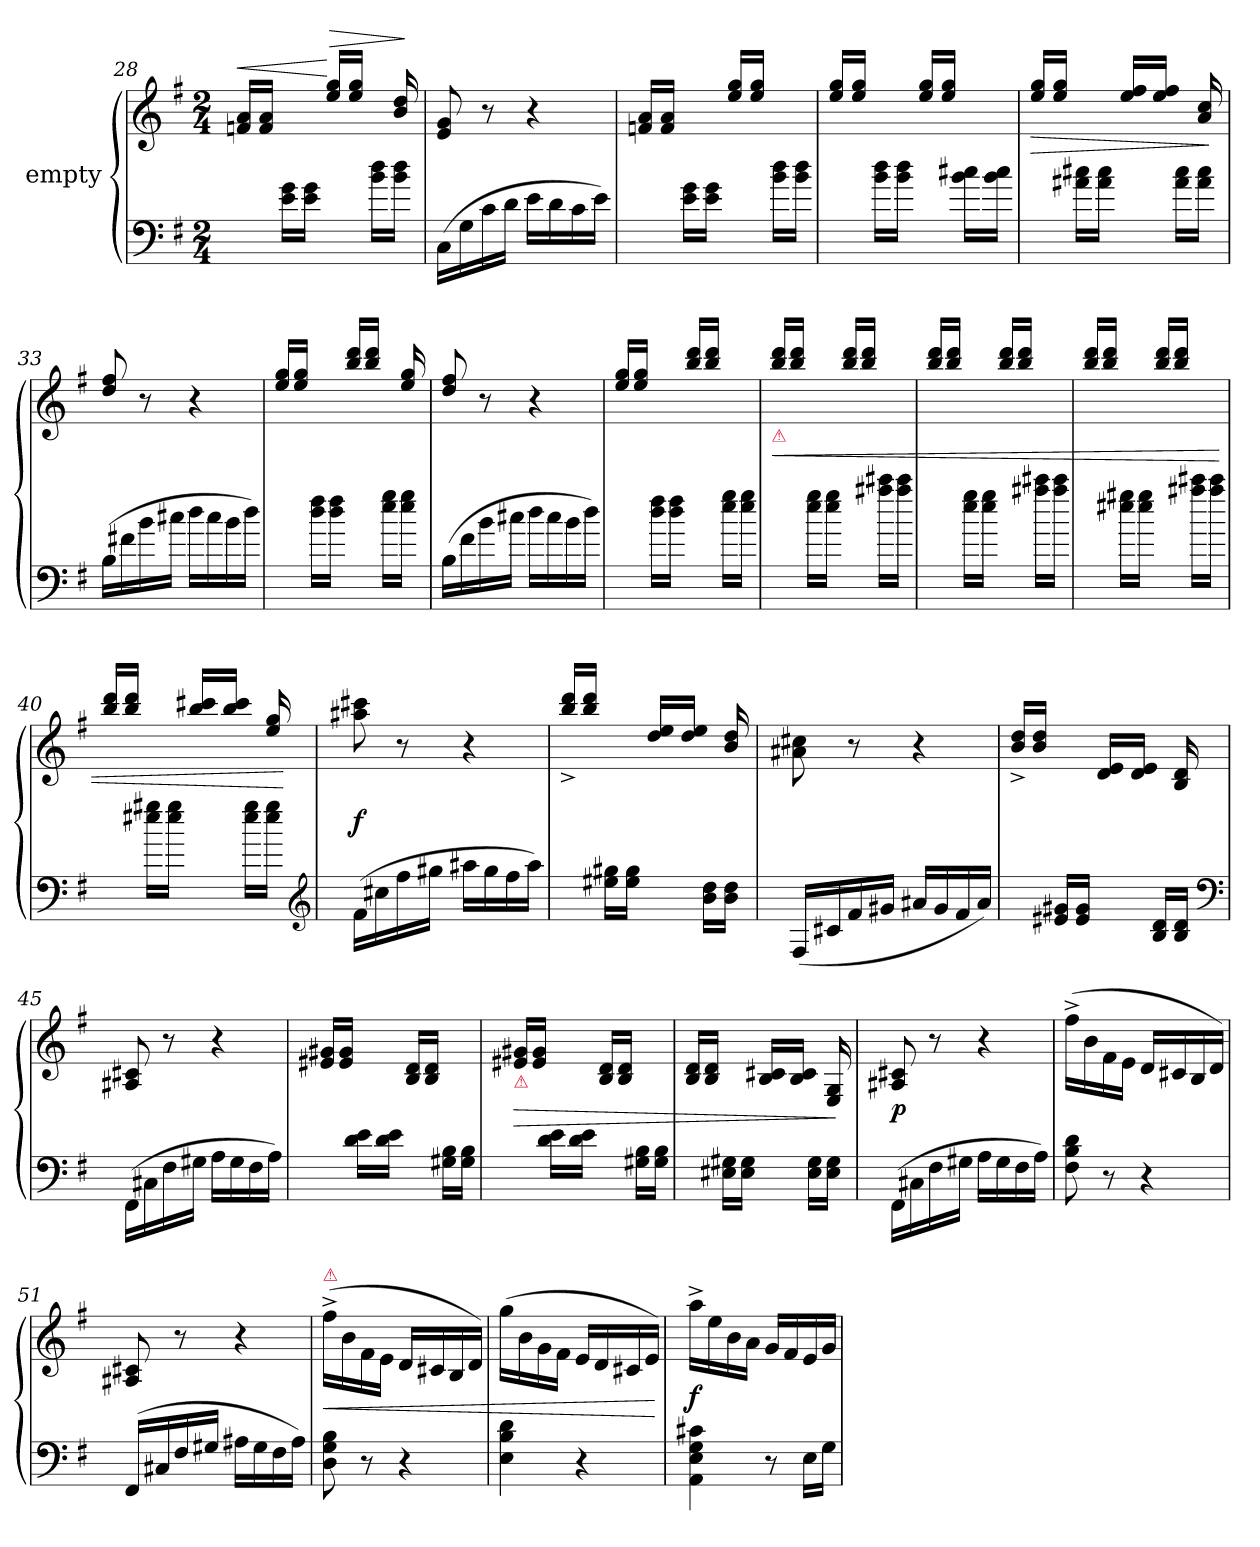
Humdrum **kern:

**kern	**kern	**dynam
*part1	*part1	*part1
*staff2	*staff1	*staff1/2
*I"empty	*	*
*clefF4	*clefG2	*
*k[f#]	*k[f#]	*
*G:	*G:	*
*M2/4	*M2/4	*
=28	=28	=28
!	!	!LO:HP:a
8ryy	16fn/ 16a/LL	<
.	16f/ 16a/JJ	.
16e\ 16g\LL	8ryy	.
16e\ 16g\JJ	.	.
!	!	!LO:HP:n=1:a
8ryy	16ee/ 16gg/LL	[ >
.	16ee/ 16gg/JJ	.
16b\ 16dd\LL	16ryy	.
16b\ 16dd\JJ	16b/ 16dd/	.
.	.	]
=29	=29	=29
(16C\LL	8e/ 8g/	.
16G\	.	.
16c\	8r	.
16d\JJ	.	.
16e\LL	4r	.
16d\	.	.
16c\	.	.
16e\JJ)	.	.
=30	=30	=30
8ryy	16fn/ 16a/LL	.
.	16f/ 16a/JJ	.
16e\ 16g\LL	8ryy	.
16e\ 16g\JJ	.	.
8ryy	16ee/ 16gg/LL	.
.	16ee/ 16gg/JJ	.
16b\ 16dd\LL	8ryy	.
16b\ 16dd\JJ	.	.
=31	=31	=31
8ryy	16ee/ 16gg/LL	.
.	16ee/ 16gg/JJ	.
16b\ 16dd\LL	8ryy	.
16b\ 16dd\JJ	.	.
8ryy	16ee/ 16gg/LL	.
.	16ee/ 16gg/JJ	.
16b\ 16cc#X\LL	8ryy	.
16b\ 16cc#\JJ	.	.
=32	=32	=32
8ryy	16ee/ 16gg/LL	>
.	16ee/ 16gg/JJ	.
16a#X\ 16cc#X\LL	8ryy	.
16a#\ 16cc#\JJ	.	.
8ryy	16ee/ 16ff#/LL	.
.	16ee/ 16ff#/JJ	.
16a#\ 16cc#\LL	16ryy	.
16a#\ 16cc#\JJ	16a/ 16cc/	.
.	.	]
=33	=33	=33
(<16B\LL	8dd/ 8ff#/	.
16f#X\	.	.
16b\	8r	.
16cc#X\JJ	.	.
16dd\LL	4r	.
16cc#\	.	.
16b\	.	.
16dd\JJ)	.	.
=34	=34	=34
8ryy	16ee/ 16gg/LL	.
.	16ee/ 16gg/JJ	.
16dd\ 16ff#\LL	8ryy	.
16dd\ 16ff#\JJ	.	.
8ryy	16bb/ 16ddd/LL	.
.	16bb/ 16ddd/JJ	.
16ee\ 16gg\LL	16ryy	.
16ee\ 16gg\JJ	16ee/ 16gg/	.
=35	=35	=35
(<16B\LL	8dd/ 8ff#/	.
16f#\	.	.
16b\	8r	.
16cc#X\JJ	.	.
16dd\LL	4r	.
16cc#\	.	.
16b\	.	.
16dd\JJ)	.	.
=36	=36	=36
8ryy	16ee/ 16gg/LL	.
.	16ee/ 16gg/JJ	.
16dd\ 16ff#\LL	8ryy	.
16dd\ 16ff#\JJ	.	.
8ryy	16bb/ 16ddd/LL	.
.	16bb/ 16ddd/JJ	.
16ee\ 16gg\LL	8ryy	.
16ee\ 16gg\JJ	.	.
=37	=37	=37
!	!LO:TX:b:color=crimson:t=⚠	!
8ryy	16bb/ 16ddd/LL	<
.	16bb/ 16ddd/JJ	.
16ee\ 16gg\LL	8ryy	.
16ee\ 16gg\JJ	.	.
8ryy	16bb/ 16ddd/LL	.
.	16bb/ 16ddd/JJ	.
16aa#X\ 16ccc#X\LL	8ryy	.
16aa#\ 16ccc#\JJ	.	.
=38	=38	=38
8ryy	16bb/ 16ddd/LL	.
.	16bb/ 16ddd/JJ	.
16ee\ 16gg\LL	8ryy	.
16ee\ 16gg\JJ	.	.
8ryy	16bb/ 16ddd/LL	.
.	16bb/ 16ddd/JJ	.
16aa#X\ 16ccc#X\LL	8ryy	.
16aa#\ 16ccc#\JJ	.	.
=39	=39	=39
8ryy	16bb/ 16ddd/LL	.
.	16bb/ 16ddd/JJ	.
16ee#X\ 16gg#X\LL	8ryy	.
16ee#\ 16gg#\JJ	.	.
8ryy	16bb/ 16ddd/LL	.
.	16bb/ 16ddd/JJ	.
16aa#X\ 16ccc#X\LL	8ryy	.
16aa#\ 16ccc#\JJ	.	.
=40	=40	=40
8ryy	16bb/ 16ddd/LL	.
.	16bb/ 16ddd/JJ	.
16ee#X\ 16gg#X\LL	8ryy	.
16ee#\ 16gg#\JJ	.	.
8ryy	16bb/ 16ccc#X/LL	.
.	16bb/ 16ccc#/JJ	.
16ee#\ 16gg#\LL	16ryy	.
16ee#\ 16gg#\JJ	16ee/ 16gg/	.
*clefG2	*	*
.	.	[
=41	=41	=41
(16f#\LL	8aa#X\ 8ccc#X\	f
16cc#X\	.	.
16ff#\	8r	.
16gg#X\JJ	.	.
16aa#X\LL	4r	.
16gg#\	.	.
16ff#\	.	.
16aa#\JJ)	.	.
=42	=42	=42
8ryy	16bb^>/ 16ddd^>/LL	.
.	16bb/ 16ddd/JJ	.
16ee#X\ 16gg#X\LL	8ryy	.
16ee#\ 16gg#\JJ	.	.
8ryy	16dd/ 16ee/LL	.
.	16dd/ 16ee/JJ	.
16b\ 16dd\LL	16ryy	.
16b\ 16dd\JJ	16b/ 16dd/	.
=43	=43	=43
(16F#/LL	8a#X\ 8cc#X\	.
16c#X/	.	.
16f#/	8r	.
16g#X/JJ	.	.
16a#X/LL	4r	.
16g#/	.	.
16f#/	.	.
16a#/JJ)	.	.
=44	=44	=44
8ryy	16b^>/ 16dd^>/LL	.
.	16b/ 16dd/JJ	.
16e#X/ 16g#X/LL	8ryy	.
16e#/ 16g#/JJ	.	.
8ryy	16d/ 16e/LL	.
.	16d/ 16e/JJ	.
16B/ 16d/LL	16ryy	.
16B/ 16d/JJ	16B/ 16d/	.
*clefF4	*	*
=45	=45	=45
(>16FF#\LL	8A#X/ 8c#X/	.
16C#X\	.	.
16F#\	8r	.
16G#X\JJ	.	.
16A\LL	4r	.
16G#\	.	.
16F#\	.	.
16A\JJ)	.	.
=46	=46	=46
8ryy	16e#X/ 16g#X/LL	.
.	16e#/ 16g#/JJ	.
16d\ 16e\LL	8ryy	.
16d\ 16e\JJ	.	.
8ryy	16B/ 16d/LL	.
.	16B/ 16d/JJ	.
16G#X\ 16B\LL	8ryy	.
16G#\ 16B\JJ	.	.
=47	=47	=47
!	!LO:TX:b:color=crimson:t=⚠	!
8ryy	16e#X/ 16g#X/LL	>
.	16e#/ 16g#/JJ	.
16d\ 16e\LL	8ryy	.
16d\ 16e\JJ	.	.
8ryy	16B/ 16d/LL	.
.	16B/ 16d/JJ	.
16G#X\ 16B\LL	8ryy	.
16G#\ 16B\JJ	.	.
=48	=48	=48
8ryy	16B/ 16d/LL	.
.	16B/ 16d/JJ	.
16E#X\ 16G#X\LL	8ryy	.
16E#\ 16G#\JJ	.	.
8ryy	16B/ 16c#X/LL	.
.	16B/ 16c#/JJ	.
16E#\ 16G#\LL	16ryy	.
16E#\ 16G#\JJ	16E/ 16G/	.
.	.	]
=49	=49	=49
(>16FF#\LL	8A#X/ 8c#X/	p
16C#X\	.	.
16F#\	8r	.
16G#X\JJ	.	.
16A\LL	4r	.
16G#\	.	.
16F#\	.	.
16A\JJ)	.	.
=50	=50	=50
8F#\ 8B\ 8d\	(16ff#^\LL	.
.	16b\	.
8r	16f#\	.
.	16e\JJ	.
4r	16d/LL	.
.	16c#X/	.
.	16B/	.
.	16d/JJ)	.
=51	=51	=51
(16FF#/LL	8A#X/ 8c#X/	.
16C#X/	.	.
16F#/	8r	.
16G#X/JJ	.	.
16A#X\LL	4r	.
16G#\	.	.
16F#\	.	.
16A#\JJ)	.	.
=52	=52	=52
!	!LO:TX:a:color=crimson:t=⚠	!
8D\ 8G\ 8B\	(16ff#^\LL	<
.	16b\	.
8r	16f#\	.
.	16e\JJ	.
4r	16d/LL	.
.	16c#X/	.
.	16B/	.
.	16d/JJ)	.
=53	=53	=53
4E\ 4B\ 4d\	(16gg\LL	.
.	16b\	.
.	16g\	.
.	16f#\JJ	.
4r	16e/LL	.
.	16d/	.
.	16c#X/	.
.	16e/JJ)	.
.	.	[
=54	=54	=54
4AA\ 4E\ 4G\ 4c#X\	16aa^\LL	f
.	16ee\	.
.	16b\	.
.	16a\JJ	.
8r	16g/LL	.
.	16f#/	.
16E\LL	16e/	.
16G\JJ	16g/JJ	.
=	=	=
*-	*-	*-
